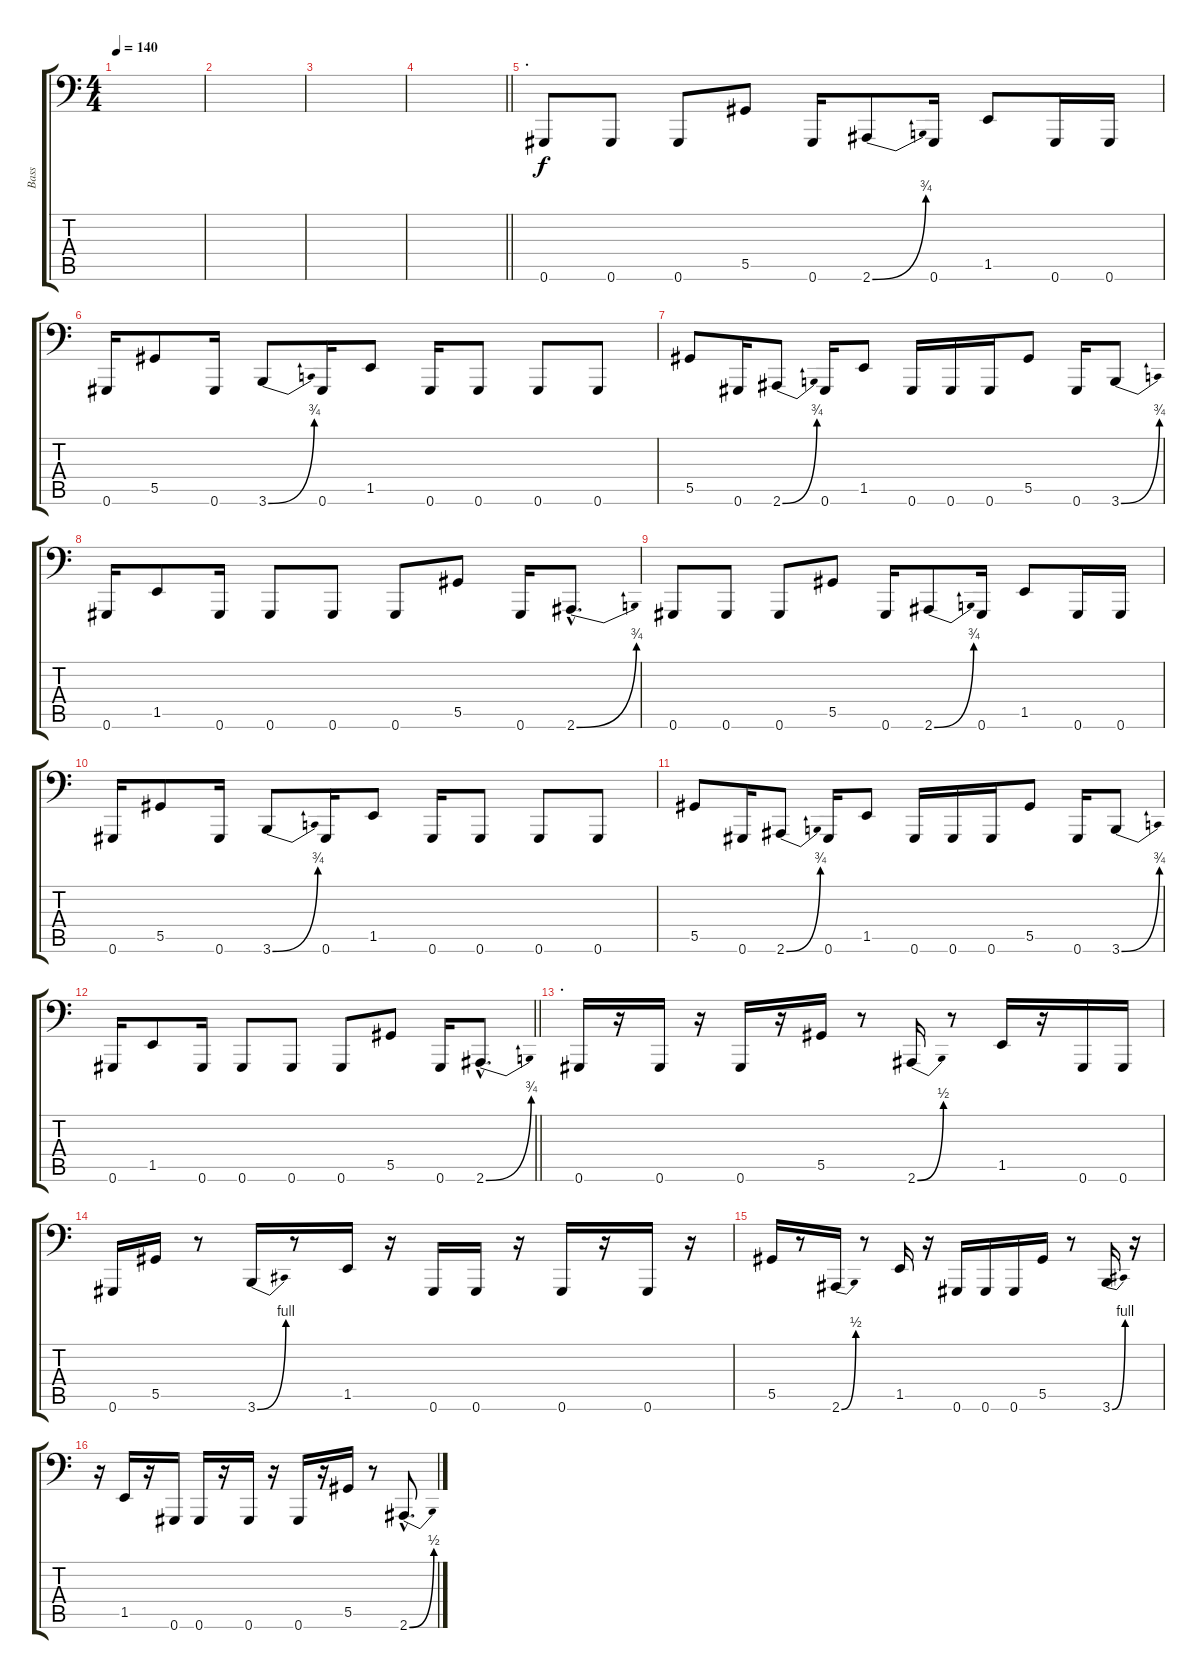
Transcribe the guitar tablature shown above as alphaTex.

\track ("Bass" "Bass") {instrument electricbassfinger}
\staff {score tabs}
\tuning (Bb2 Gb2 Db2 Ab1 Eb1 Ab0) {hide}
\ts (4 4)
\tempo 140
\clef f4
\ks c
|
|
|
\barLineRight lightlight
|
\section ("" ".")
0.6.8 0.6.8 0.6.8 5.5.8 0.6.16 2.6{be (bend 0 0 60 3)}.8 0.6.16 1.5.8 0.6.16 0.6.16 |
0.6.16 5.5.8 0.6.16 3.6{be (bend 0 0 60 3)}.8 0.6.16 1.5.8 0.6.16 0.6.8 0.6.8 0.6.8 |
5.5.8 0.6.16 2.6{be (bend 0 0 60 3)}.8 0.6.16 1.5.8 0.6.16 0.6.16 0.6.16 5.5.8 0.6.16 3.6{be (bend 0 0 60 3)}.8 |
0.6.16 1.5.8 0.6.16 0.6.8 0.6.8 0.6.8 5.5.8 0.6.16 2.6{be (bend 0 0 60 3) hac}.8{d} |
0.6.8 0.6.8 0.6.8 5.5.8 0.6.16 2.6{be (bend 0 0 60 3)}.8 0.6.16 1.5.8 0.6.16 0.6.16 |
0.6.16 5.5.8 0.6.16 3.6{be (bend 0 0 60 3)}.8 0.6.16 1.5.8 0.6.16 0.6.8 0.6.8 0.6.8 |
5.5.8 0.6.16 2.6{be (bend 0 0 60 3)}.8 0.6.16 1.5.8 0.6.16 0.6.16 0.6.16 5.5.8 0.6.16 3.6{be (bend 0 0 60 3)}.8 |
\barLineRight lightlight
0.6.16 1.5.8 0.6.16 0.6.8 0.6.8 0.6.8 5.5.8 0.6.16 2.6{be (bend 0 0 60 3) hac}.8{d} |
\section ("" ".")
0.6.16 r.16 0.6.16 r.16 0.6.16 r.16 5.5.16 r.8 2.6{be (bend 0 0 60 2)}.16 r.8 1.5.16 r.16 0.6.16 0.6.16 |
0.6.16 5.5.16 r.8 3.6{be (bend 0 0 60 4)}.16 r.8 1.5.16 r.16 0.6.16 0.6.16 r.16 0.6.16 r.16 0.6.16 r.16 |
5.5.16 r.8 2.6{be (bend 0 0 60 2)}.16 r.8 1.5.16 r.16 0.6.16 0.6.16 0.6.16 5.5.16 r.8 3.6{be (bend 0 0 60 4)}.16 r.16 |
r.16 1.5.16 r.16 0.6.16 0.6.16 r.16 0.6.16 r.16 0.6.16 r.16 5.5.16 r.8 2.6{be (bend 0 0 60 2) hac}.8{d}
